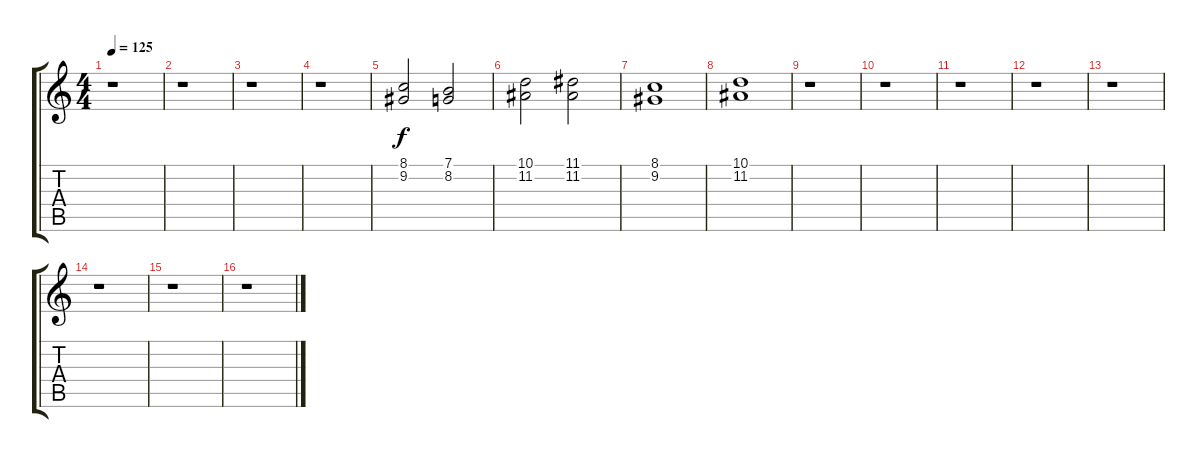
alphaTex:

\track "" {instrument voiceoohs}
\staff {score tabs}
\tuning (E4 B3 G3 D3 A2 E2) {hide}
\ts (4 4)
\tempo 125
\clef g2
\ks c
r.1{dy f} |
r.1 |
r.1 |
r.1 |
(8.1 9.2).2 (7.1 8.2).2 |
(10.1 11.2).2 (11.1 11.2).2 |
(8.1 9.2).1 |
(10.1 11.2).1 |
r.1 |
r.1 |
r.1 |
r.1 |
r.1 |
r.1 |
r.1 |
r.1
